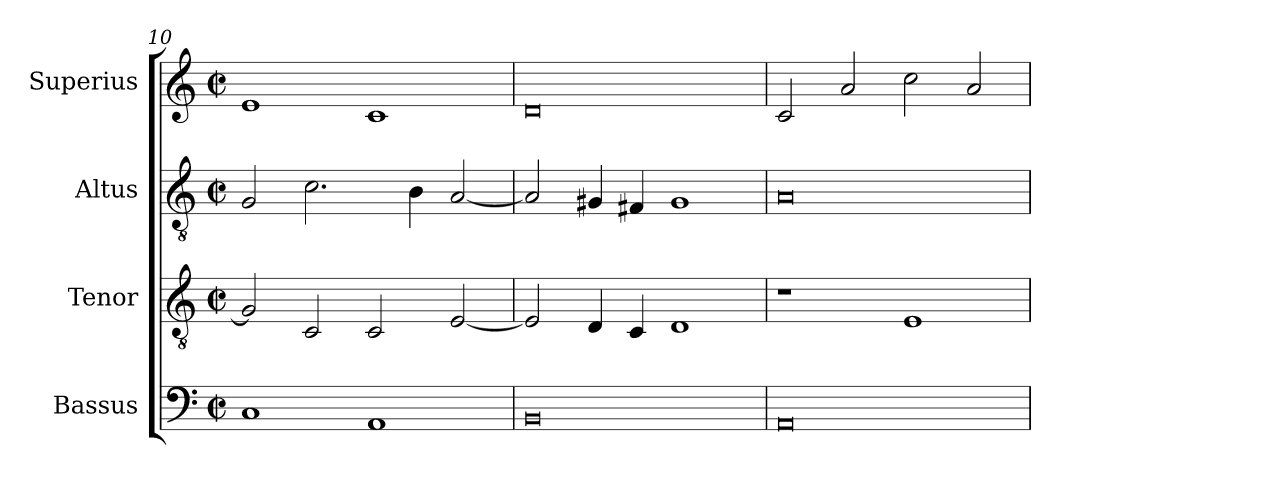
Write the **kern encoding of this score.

**kern	**kern	**kern	**kern
*part4	*part3	*part2	*part1
*staff4	*staff3	*staff2	*staff1
*I"Bassus	*I"Tenor	*I"Altus	*I"Superius
*I'B.	*I'T.	*	*I'S.
*clefF4	*clefGv2	*clefGv2	*clefG2
*	*ITrd7c12	*ITrd7c12	*
*k[]	*k[]	*k[]	*k[]
*C:	*C:	*C:	*C:
*M2/2	*M2/2	*M2/2	*M2/2
*met(c|)	*met(c|)	*met(c|)	*met(c|)
=10	=10	=10	=10
1Ci	2GGi/]	2GGi/	1ei
.	2CCi/	2.Ci\	.
1AAi	2CCi/	.	1ci
.	.	4BBi\	.
.	[<2EEi/	[<2AAi/	.
=11	=11	=11	=11
0BBi	2EEi/]	2AAi/]	0di
.	4DDi/	4GG#Xi/	.
.	4CCi/	4FF#Xi/	.
.	1DDi	1GG#i	.
!!LO:PB:g=z
=12	=12	=12	=12
0AAi	1r	0AAi	2ci/
.	.	.	2ai/
.	1EEi	.	2cci\
.	.	.	2ai/
=	=	=	=
*-	*-	*-	*-
